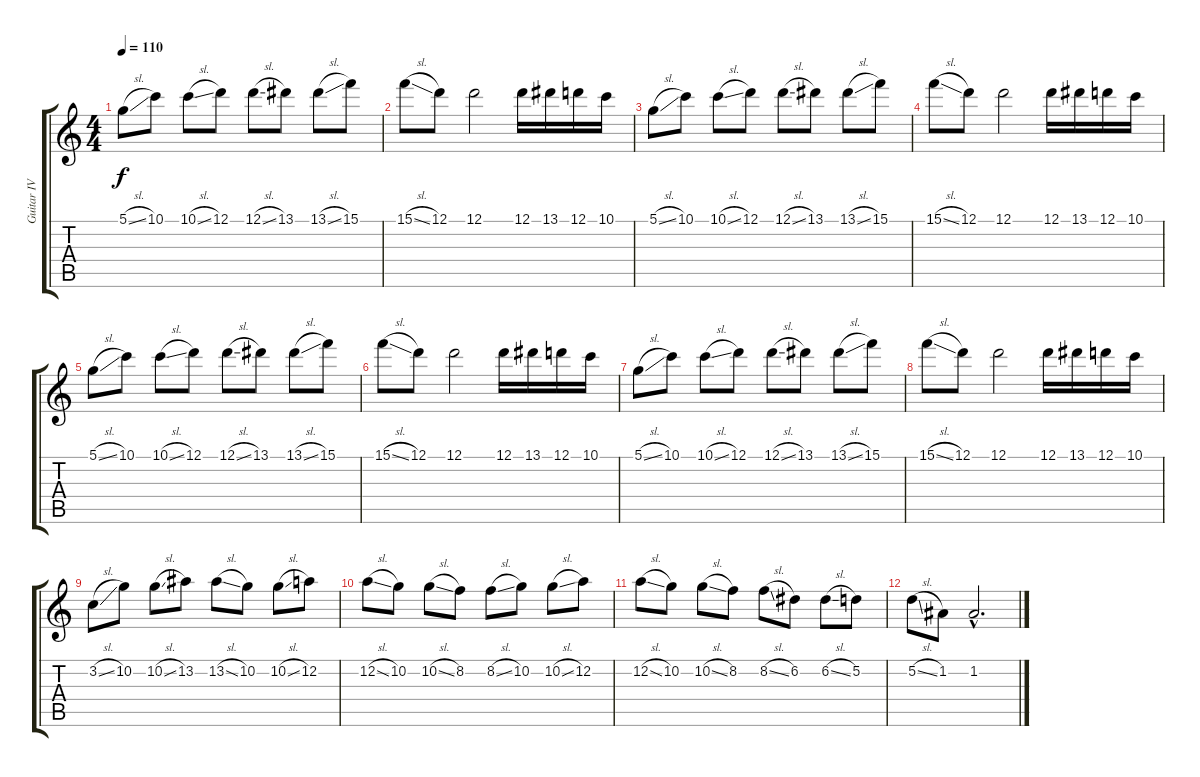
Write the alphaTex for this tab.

\track ("Guitar IV - Distortion" "Guitar IV ") {instrument distortionguitar}
\staff {score tabs}
\tuning (D4 A3 F3 C3 G2 C2) {hide}
\ts (4 4)
\tempo 110
\clef g2
\ks c
5.1{sl}.8{dy f} 10.1.8 10.1{sl}.8 12.1.8 12.1{sl}.8 13.1.8 13.1{sl}.8 15.1.8 |
15.1{sl}.8 12.1.8 12.1.2 12.1.16 13.1.16 12.1.16 10.1.16 |
5.1{sl}.8 10.1.8 10.1{sl}.8 12.1.8 12.1{sl}.8 13.1.8 13.1{sl}.8 15.1.8 |
15.1{sl}.8 12.1.8 12.1.2 12.1.16 13.1.16 12.1.16 10.1.16 |
5.1{sl}.8 10.1.8 10.1{sl}.8 12.1.8 12.1{sl}.8 13.1.8 13.1{sl}.8 15.1.8 |
15.1{sl}.8 12.1.8 12.1.2 12.1.16 13.1.16 12.1.16 10.1.16 |
5.1{sl}.8 10.1.8 10.1{sl}.8 12.1.8 12.1{sl}.8 13.1.8 13.1{sl}.8 15.1.8 |
15.1{sl}.8 12.1.8 12.1.2 12.1.16 13.1.16 12.1.16 10.1.16 |
3.2{sl}.8{volume 0} 10.2.8 10.2{sl}.8 13.2.8 13.2{sl}.8 10.2.8 10.2{sl}.8 12.2.8 |
12.2{sl}.8 10.2.8 10.2{sl}.8 8.2.8 8.2{sl}.8 10.2.8 10.2{sl}.8 12.2.8 |
12.2{sl}.8 10.2.8 10.2{sl}.8 8.2.8 8.2{sl}.8 6.2.8 6.2{sl}.8 5.2.8 |
5.2{sl}.8 1.2.8 1.2{hac}.2{d}
